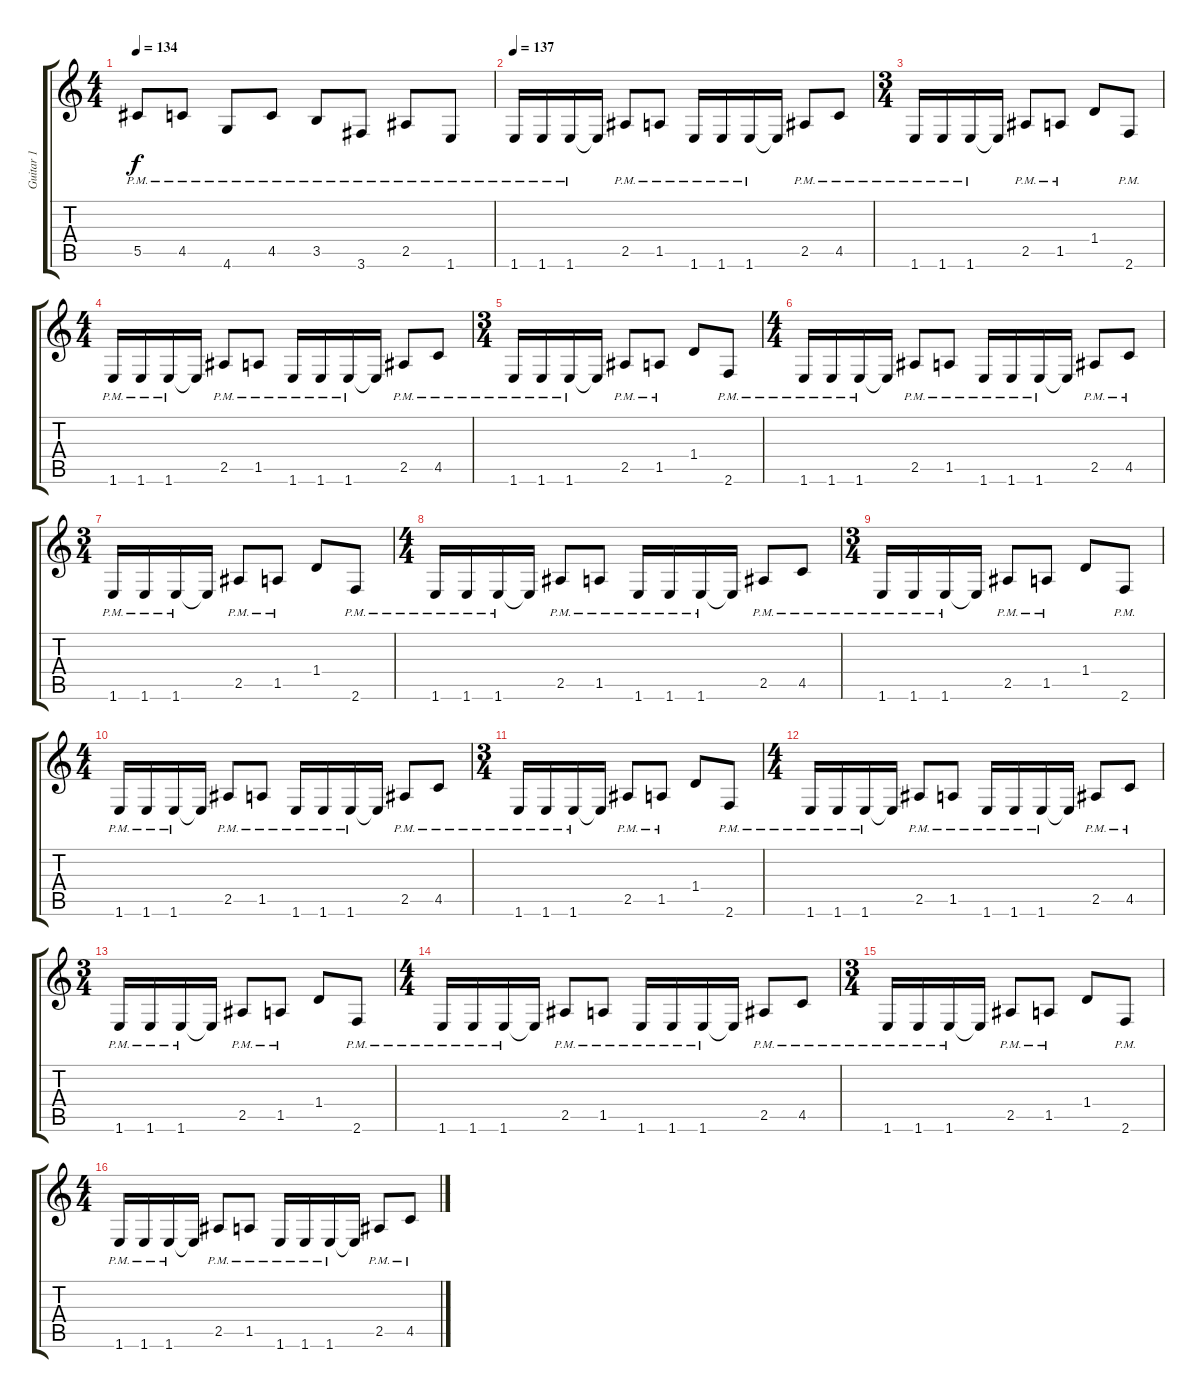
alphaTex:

\track ("Guitar 1" "Guitar 1") {instrument distortionguitar}
\staff {score tabs}
\tuning (Eb4 Bb3 Gb3 Db3 Ab2 Eb2) {hide}
\ts (4 4)
\tempo 134
\clef g2
\ks c
5.5{pm}.8{dy f} 4.5{pm}.8 4.6{pm}.8 4.5{pm}.8 3.5{pm}.8 3.6{pm}.8 2.5{pm}.8 1.6{pm}.8 |
\tempo 137
1.6{pm}.16 1.6{pm}.16 1.6{pm}.16 1.6{t}.16 2.5{pm}.8 1.5{pm}.8 1.6{pm}.16 1.6{pm}.16 1.6{pm}.16 1.6{t}.16 2.5{pm}.8 4.5{pm}.8 |
\ts (3 4)
1.6{pm}.16 1.6{pm}.16 1.6{pm}.16 1.6{t}.16 2.5{pm}.8 1.5{pm}.8 1.4.8 2.6{pm}.8 |
\ts (4 4)
1.6{pm}.16 1.6{pm}.16 1.6{pm}.16 1.6{t}.16 2.5{pm}.8 1.5{pm}.8 1.6{pm}.16 1.6{pm}.16 1.6{pm}.16 1.6{t}.16 2.5{pm}.8 4.5{pm}.8 |
\ts (3 4)
1.6{pm}.16 1.6{pm}.16 1.6{pm}.16 1.6{t}.16 2.5{pm}.8 1.5{pm}.8 1.4.8 2.6{pm}.8 |
\ts (4 4)
1.6{pm}.16 1.6{pm}.16 1.6{pm}.16 1.6{t}.16 2.5{pm}.8 1.5{pm}.8 1.6{pm}.16 1.6{pm}.16 1.6{pm}.16 1.6{t}.16 2.5{pm}.8 4.5{pm}.8 |
\ts (3 4)
1.6{pm}.16 1.6{pm}.16 1.6{pm}.16 1.6{t}.16 2.5{pm}.8 1.5{pm}.8 1.4.8 2.6{pm}.8 |
\ts (4 4)
1.6{pm}.16 1.6{pm}.16 1.6{pm}.16 1.6{t}.16 2.5{pm}.8 1.5{pm}.8 1.6{pm}.16 1.6{pm}.16 1.6{pm}.16 1.6{t}.16 2.5{pm}.8 4.5{pm}.8 |
\ts (3 4)
1.6{pm}.16 1.6{pm}.16 1.6{pm}.16 1.6{t}.16 2.5{pm}.8 1.5{pm}.8 1.4.8 2.6{pm}.8 |
\ts (4 4)
1.6{pm}.16 1.6{pm}.16 1.6{pm}.16 1.6{t}.16 2.5{pm}.8 1.5{pm}.8 1.6{pm}.16 1.6{pm}.16 1.6{pm}.16 1.6{t}.16 2.5{pm}.8 4.5{pm}.8 |
\ts (3 4)
1.6{pm}.16 1.6{pm}.16 1.6{pm}.16 1.6{t}.16 2.5{pm}.8 1.5{pm}.8 1.4.8 2.6{pm}.8 |
\ts (4 4)
1.6{pm}.16 1.6{pm}.16 1.6{pm}.16 1.6{t}.16 2.5{pm}.8 1.5{pm}.8 1.6{pm}.16 1.6{pm}.16 1.6{pm}.16 1.6{t}.16 2.5{pm}.8 4.5{pm}.8 |
\ts (3 4)
1.6{pm}.16 1.6{pm}.16 1.6{pm}.16 1.6{t}.16 2.5{pm}.8 1.5{pm}.8 1.4.8 2.6{pm}.8 |
\ts (4 4)
1.6{pm}.16 1.6{pm}.16 1.6{pm}.16 1.6{t}.16 2.5{pm}.8 1.5{pm}.8 1.6{pm}.16 1.6{pm}.16 1.6{pm}.16 1.6{t}.16 2.5{pm}.8 4.5{pm}.8 |
\ts (3 4)
1.6{pm}.16 1.6{pm}.16 1.6{pm}.16 1.6{t}.16 2.5{pm}.8 1.5{pm}.8 1.4.8 2.6{pm}.8 |
\ts (4 4)
1.6{pm}.16 1.6{pm}.16 1.6{pm}.16 1.6{t}.16 2.5{pm}.8 1.5{pm}.8 1.6{pm}.16 1.6{pm}.16 1.6{pm}.16 1.6{t}.16 2.5{pm}.8 4.5{pm}.8
